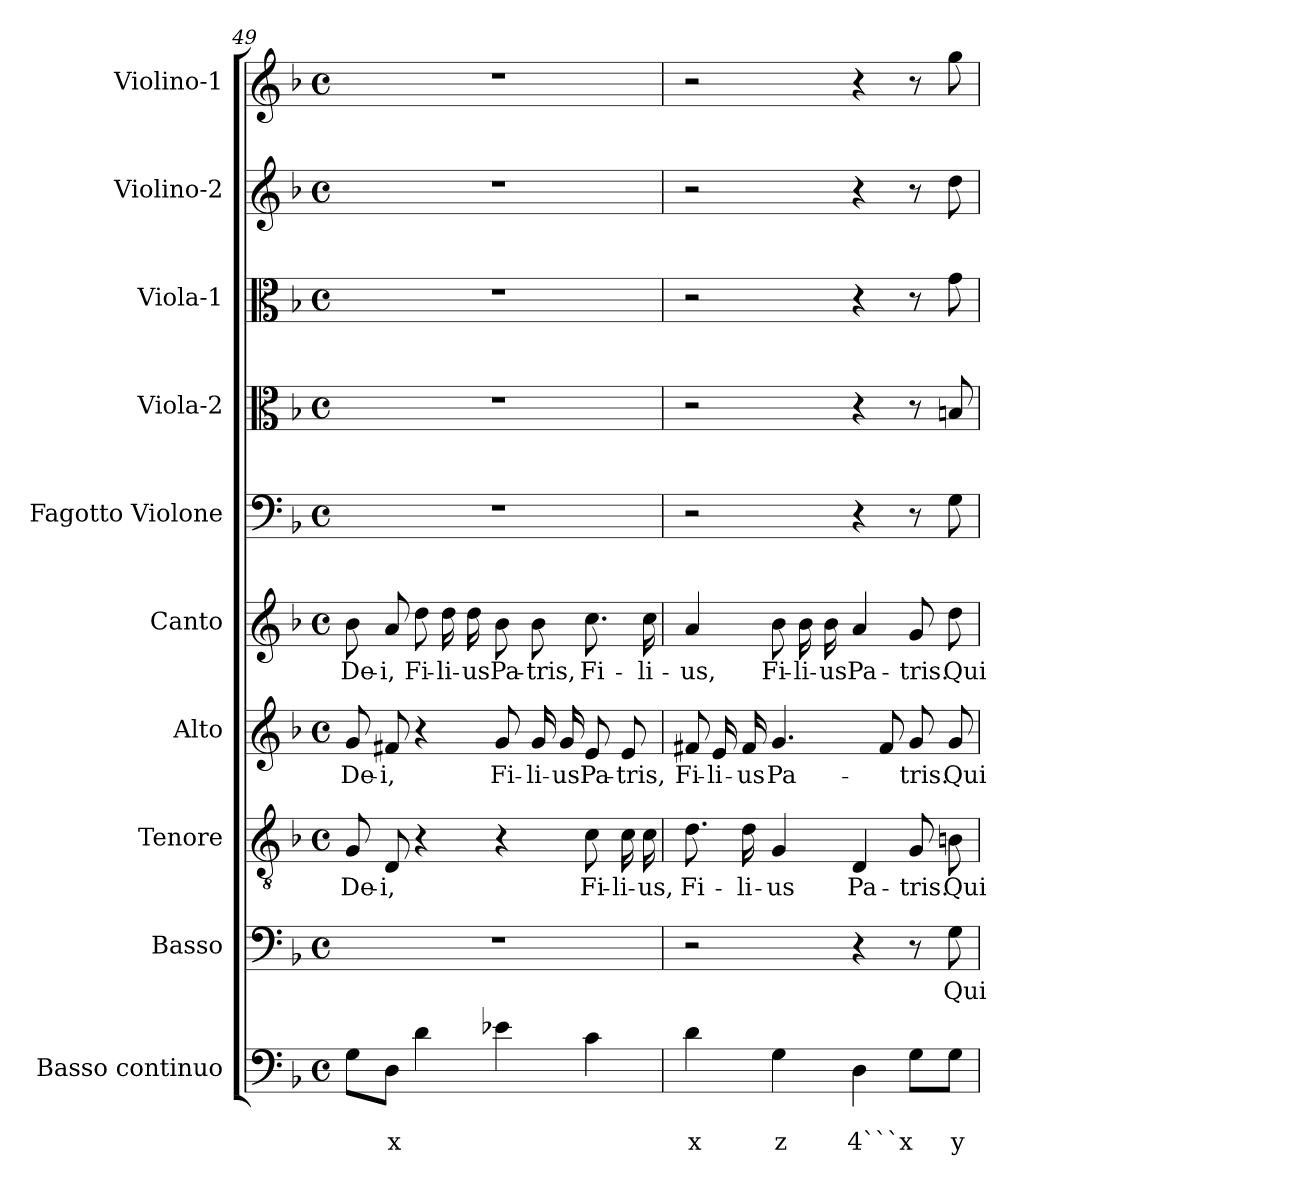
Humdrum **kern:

**kern	**text	**text	**kern	**text	**kern	**text	**kern	**text	**kern	**text	**kern	**kern	**kern	**kern	**kern
*part10	*part10	*part10	*part9	*part9	*part8	*part8	*part7	*part7	*part6	*part6	*part5	*part4	*part3	*part2	*part1
*staff10	*staff10	*staff10	*staff9	*staff9	*staff8	*staff8	*staff7	*staff7	*staff6	*staff6	*staff5	*staff4	*staff3	*staff2	*staff1
*I"Basso continuo	*	*	*I"Basso	*	*I"Tenore	*	*I"Alto	*	*I"Canto	*	*I"Fagotto Violone	*I"Viola-2	*I"Viola-1	*I"Violino-2	*I"Violino-1
!!LO:PB:g=z
*clefF4	*	*	*clefF4	*	*clefGv2	*	*clefG2	*	*clefG2	*	*clefF4	*clefC3	*clefC3	*clefG2	*clefG2
*k[b-]	*	*	*k[b-]	*	*k[b-]	*	*k[b-]	*	*k[b-]	*	*k[b-]	*k[b-]	*k[b-]	*k[b-]	*k[b-]
*F:	*	*	*F:	*	*F:	*	*F:	*	*F:	*	*F:	*F:	*F:	*F:	*F:
*M4/4	*	*	*M4/4	*	*M4/4	*	*M4/4	*	*M4/4	*	*M4/4	*M4/4	*M4/4	*M4/4	*M4/4
*met(c)	*	*	*met(c)	*	*met(c)	*	*met(c)	*	*met(c)	*	*met(c)	*met(c)	*met(c)	*met(c)	*met(c)
=49	=49	=49	=49	=49	=49	=49	=49	=49	=49	=49	=49	=49	=49	=49	=49
!	!	!	!	!	!	!LO:LY:b	!	!	!	!	!	!	!	!	!
!	!	!	!	!	!	!	!	!LO:LY:b	!	!	!	!	!	!	!
!	!	!	!	!	!	!	!	!	!	!LO:LY:b	!	!	!	!	!
8G\L	.	.	1r	.	8G/	De-	8g/	De-	8b-\	De-	1r	1r	1r	1r	1r
!	!	!LO:LY:b	!	!	!	!	!	!	!	!	!	!	!	!	!
!	!	!	!	!	!	!LO:LY:b	!	!	!	!	!	!	!	!	!
!	!	!	!	!	!	!	!	!LO:LY:b	!	!	!	!	!	!	!
!	!	!	!	!	!	!	!	!	!	!LO:LY:b	!	!	!	!	!
8D\J	.	x	.	.	8D/	-i,	8f#X/	-i,	8a/	-i,	.	.	.	.	.
!	!	!	!	!	!	!	!	!	!	!LO:LY:b	!	!	!	!	!
4d\	.	.	.	.	4r	.	4r	.	8dd\	Fi-	.	.	.	.	.
!	!	!	!	!	!	!	!	!	!	!LO:LY:b	!	!	!	!	!
.	.	.	.	.	.	.	.	.	16dd\	-li-	.	.	.	.	.
!	!	!	!	!	!	!	!	!	!	!LO:LY:b	!	!	!	!	!
.	.	.	.	.	.	.	.	.	16dd\	-us	.	.	.	.	.
!	!	!	!	!	!	!	!	!LO:LY:b	!	!	!	!	!	!	!
!	!	!	!	!	!	!	!	!	!	!LO:LY:b	!	!	!	!	!
4e-X\	.	.	.	.	4r	.	8g/	Fi-	8b-\	Pa-	.	.	.	.	.
!	!	!	!	!	!	!	!	!LO:LY:b	!	!	!	!	!	!	!
!	!	!	!	!	!	!	!	!	!	!LO:LY:b	!	!	!	!	!
.	.	.	.	.	.	.	16g/	-li-	8b-\	-tris,	.	.	.	.	.
!	!	!	!	!	!	!	!	!LO:LY:b	!	!	!	!	!	!	!
.	.	.	.	.	.	.	16g/	-us	.	.	.	.	.	.	.
!	!	!	!	!	!	!LO:LY:b	!	!	!	!	!	!	!	!	!
!	!	!	!	!	!	!	!	!LO:LY:b	!	!	!	!	!	!	!
!	!	!	!	!	!	!	!	!	!	!LO:LY:b	!	!	!	!	!
4c\	.	.	.	.	8c\	Fi-	8e/	Pa-	8.cc\	Fi-	.	.	.	.	.
!	!	!	!	!	!	!LO:LY:b	!	!	!	!	!	!	!	!	!
!	!	!	!	!	!	!	!	!LO:LY:b	!	!	!	!	!	!	!
.	.	.	.	.	16c\	-li-	8e/	-tris,	.	.	.	.	.	.	.
!	!	!	!	!	!	!LO:LY:b	!	!	!	!	!	!	!	!	!
!	!	!	!	!	!	!	!	!	!	!LO:LY:b	!	!	!	!	!
.	.	.	.	.	16c\	-us,	.	.	16cc\	-li-	.	.	.	.	.
=50	=50	=50	=50	=50	=50	=50	=50	=50	=50	=50	=50	=50	=50	=50	=50
!	!	!LO:LY:b	!	!	!	!	!	!	!	!	!	!	!	!	!
!	!	!	!	!	!	!LO:LY:b	!	!	!	!	!	!	!	!	!
!	!	!	!	!	!	!	!	!LO:LY:b	!	!	!	!	!	!	!
!	!	!	!	!	!	!	!	!	!	!LO:LY:b	!	!	!	!	!
4d\	.	x	2r	.	8.d\	Fi-	8f#X/	Fi-	4a/	-us,	2r	2r	2r	2r	2r
!	!	!	!	!	!	!	!	!LO:LY:b	!	!	!	!	!	!	!
.	.	.	.	.	.	.	16e/	-li-	.	.	.	.	.	.	.
!	!	!	!	!	!	!LO:LY:b	!	!	!	!	!	!	!	!	!
!	!	!	!	!	!	!	!	!LO:LY:b	!	!	!	!	!	!	!
.	.	.	.	.	16d\	-li-	16f#/	-us	.	.	.	.	.	.	.
!	!	!LO:LY:b	!	!	!	!	!	!	!	!	!	!	!	!	!
!	!	!	!	!	!	!LO:LY:b	!	!	!	!	!	!	!	!	!
!	!	!	!	!	!	!	!	!LO:LY:b	!	!	!	!	!	!	!
!	!	!	!	!	!	!	!	!	!	!LO:LY:b	!	!	!	!	!
4G\	.	z	.	.	4G/	-us	4.g/	Pa-	8b-\	Fi-	.	.	.	.	.
!	!	!	!	!	!	!	!	!	!	!LO:LY:b	!	!	!	!	!
.	.	.	.	.	.	.	.	.	16b-\	-li-	.	.	.	.	.
!	!	!	!	!	!	!	!	!	!	!LO:LY:b	!	!	!	!	!
.	.	.	.	.	.	.	.	.	16b-\	-us	.	.	.	.	.
!	!	!LO:LY:b	!	!	!	!	!	!	!	!	!	!	!	!	!
!	!	!	!	!	!	!LO:LY:b	!	!	!	!	!	!	!	!	!
!	!	!	!	!	!	!	!	!	!	!LO:LY:b	!	!	!	!	!
4D\	.	4```x	4r	.	4D/	Pa-	.	.	4a/	Pa-	4r	4r	4r	4r	4r
.	.	.	.	.	.	.	8f#/	.	.	.	.	.	.	.	.
!	!	!	!	!	!	!LO:LY:b	!	!	!	!	!	!	!	!	!
!	!	!	!	!	!	!	!	!LO:LY:b	!	!	!	!	!	!	!
!	!	!	!	!	!	!	!	!	!	!LO:LY:b	!	!	!	!	!
8G\L	.	.	8r	.	8G/	-tris.	8g/	-tris.	8g/	-tris.	8r	8r	8r	8r	8r
!	!	!LO:LY:b	!	!	!	!	!	!	!	!	!	!	!	!	!
!	!	!	!	!LO:LY:b	!	!	!	!	!	!	!	!	!	!	!
!	!	!	!	!	!	!LO:LY:b	!	!	!	!	!	!	!	!	!
!	!	!	!	!	!	!	!	!LO:LY:b	!	!	!	!	!	!	!
!	!	!	!	!	!	!	!	!	!	!LO:LY:b	!	!	!	!	!
8G\J	.	y	8G\	Qui	8Bn\	Qui	8g/	Qui	8dd\	Qui	8G\	8Bn/	8g\	8dd\	8gg\
=	=	=	=	=	=	=	=	=	=	=	=	=	=	=	=
*-	*-	*-	*-	*-	*-	*-	*-	*-	*-	*-	*-	*-	*-	*-	*-
